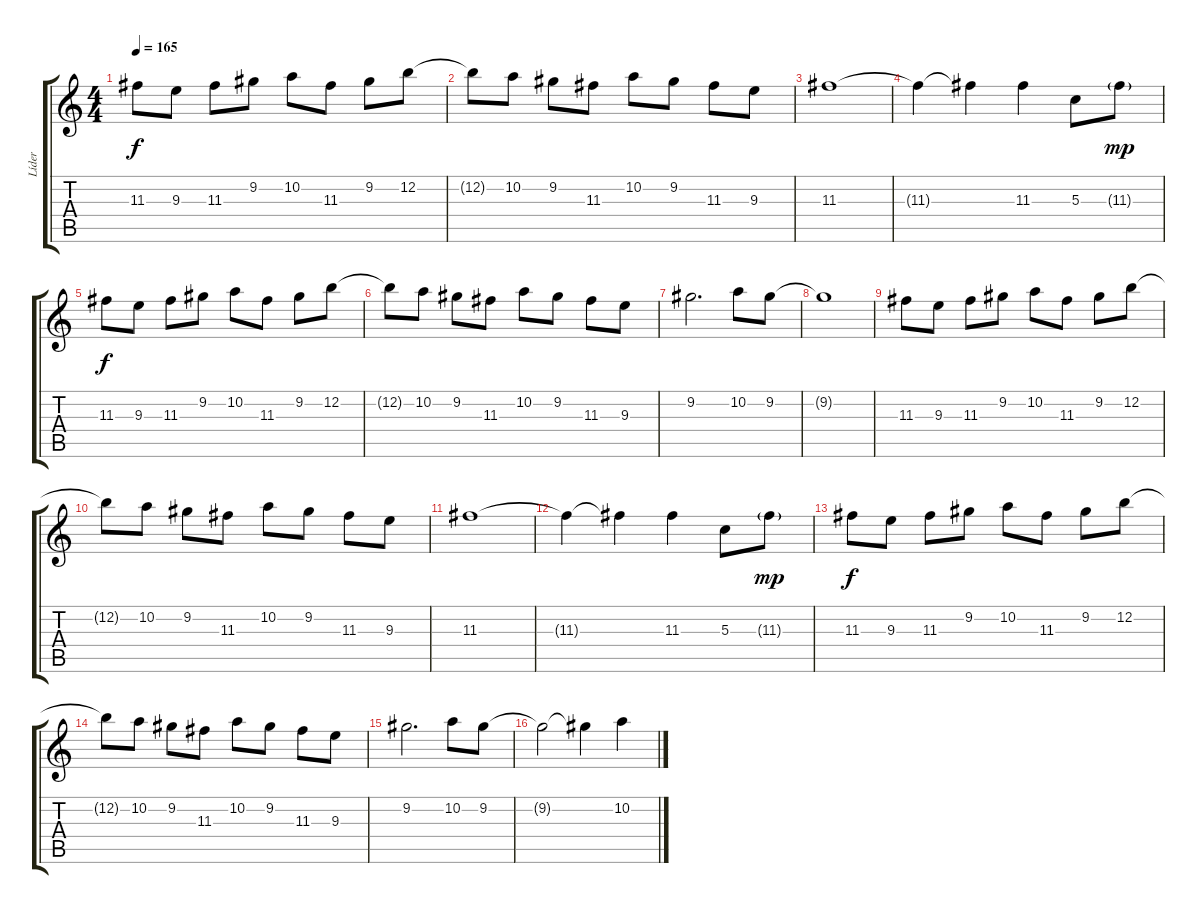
\track ("Líder" "Líder") {instrument electricguitarclean}
\staff {score tabs}
\tuning (E4 B3 G3 D3 A2 E2) {hide}
\ts (4 4)
\tempo 165
\clef g2
\ks c
11.3.8{dy f} 9.3.8 11.3.8 9.2.8 10.2.8 11.3.8 9.2.8 12.2.8 |
12.2{t}.8 10.2.8 9.2.8 11.3.8 10.2.8 9.2.8 11.3.8 9.3.8 |
11.3.1 |
11.3{t}.4 11.3{t}.4 11.3.4 5.3.8 11.3{g}.8{dy mp} |
11.3.8{dy f} 9.3.8 11.3.8 9.2.8 10.2.8 11.3.8 9.2.8 12.2.8 |
12.2{t}.8 10.2.8 9.2.8 11.3.8 10.2.8 9.2.8 11.3.8 9.3.8 |
9.2.2{d} 10.2.8 9.2.8 |
9.2{t}.1 |
11.3.8 9.3.8 11.3.8 9.2.8 10.2.8 11.3.8 9.2.8 12.2.8 |
12.2{t}.8 10.2.8 9.2.8 11.3.8 10.2.8 9.2.8 11.3.8 9.3.8 |
11.3.1 |
11.3{t}.4 11.3{t}.4 11.3.4 5.3.8 11.3{g}.8{dy mp} |
11.3.8{dy f} 9.3.8 11.3.8 9.2.8 10.2.8 11.3.8 9.2.8 12.2.8 |
12.2{t}.8 10.2.8 9.2.8 11.3.8 10.2.8 9.2.8 11.3.8 9.3.8 |
9.2.2{d} 10.2.8 9.2.8 |
9.2{t}.2 9.2{t}.4 10.2.4
